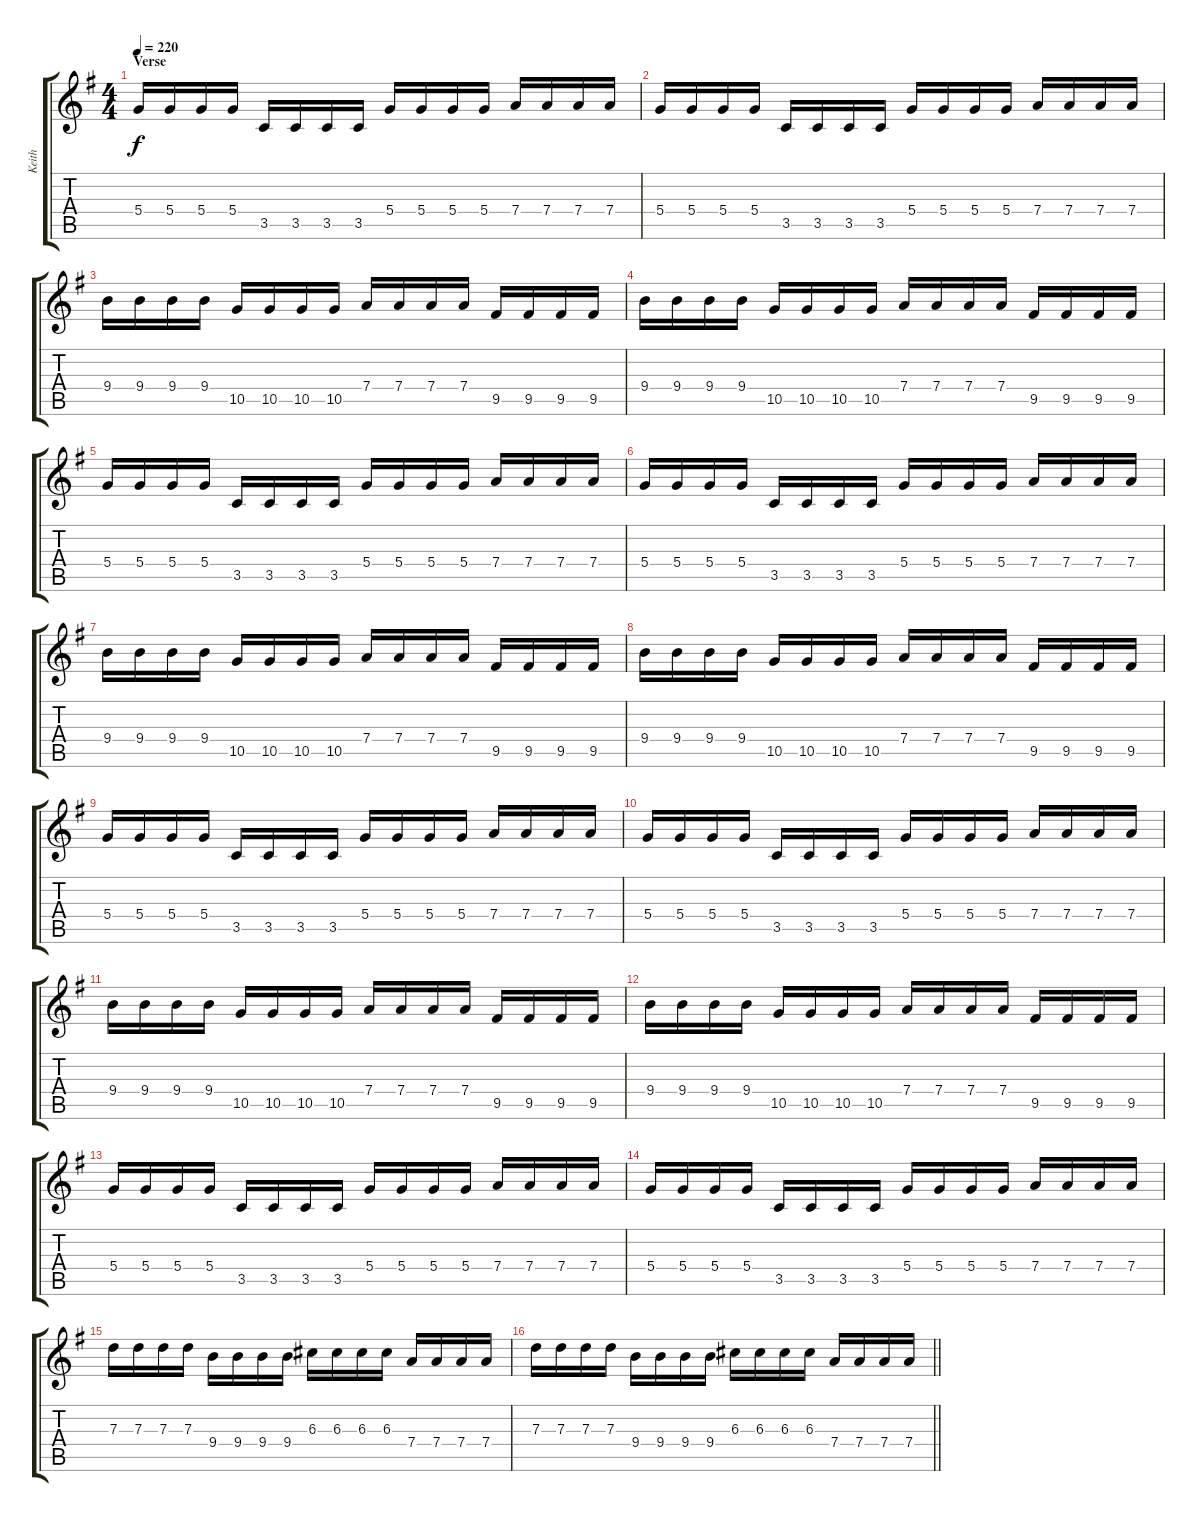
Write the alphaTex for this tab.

\track ("Keith" "Keith") {instrument distortionguitar}
\staff {score tabs}
\tuning (E4 B3 G3 D3 A2 E2) {hide}
\ts (4 4)
\section ("" "Verse")
\tempo 220
\clef g2
\ks g
5.4.16{dy f} 5.4.16 5.4.16 5.4.16 3.5.16 3.5.16 3.5.16 3.5.16 5.4.16 5.4.16 5.4.16 5.4.16 7.4.16 7.4.16 7.4.16 7.4.16 |
5.4.16 5.4.16 5.4.16 5.4.16 3.5.16 3.5.16 3.5.16 3.5.16 5.4.16 5.4.16 5.4.16 5.4.16 7.4.16 7.4.16 7.4.16 7.4.16 |
9.4.16 9.4.16 9.4.16 9.4.16 10.5.16 10.5.16 10.5.16 10.5.16 7.4.16 7.4.16 7.4.16 7.4.16 9.5.16 9.5.16 9.5.16 9.5.16 |
9.4.16 9.4.16 9.4.16 9.4.16 10.5.16 10.5.16 10.5.16 10.5.16 7.4.16 7.4.16 7.4.16 7.4.16 9.5.16 9.5.16 9.5.16 9.5.16 |
5.4.16 5.4.16 5.4.16 5.4.16 3.5.16 3.5.16 3.5.16 3.5.16 5.4.16 5.4.16 5.4.16 5.4.16 7.4.16 7.4.16 7.4.16 7.4.16 |
5.4.16 5.4.16 5.4.16 5.4.16 3.5.16 3.5.16 3.5.16 3.5.16 5.4.16 5.4.16 5.4.16 5.4.16 7.4.16 7.4.16 7.4.16 7.4.16 |
9.4.16 9.4.16 9.4.16 9.4.16 10.5.16 10.5.16 10.5.16 10.5.16 7.4.16 7.4.16 7.4.16 7.4.16 9.5.16 9.5.16 9.5.16 9.5.16 |
9.4.16 9.4.16 9.4.16 9.4.16 10.5.16 10.5.16 10.5.16 10.5.16 7.4.16 7.4.16 7.4.16 7.4.16 9.5.16 9.5.16 9.5.16 9.5.16 |
5.4.16 5.4.16 5.4.16 5.4.16 3.5.16 3.5.16 3.5.16 3.5.16 5.4.16 5.4.16 5.4.16 5.4.16 7.4.16 7.4.16 7.4.16 7.4.16 |
5.4.16 5.4.16 5.4.16 5.4.16 3.5.16 3.5.16 3.5.16 3.5.16 5.4.16 5.4.16 5.4.16 5.4.16 7.4.16 7.4.16 7.4.16 7.4.16 |
9.4.16 9.4.16 9.4.16 9.4.16 10.5.16 10.5.16 10.5.16 10.5.16 7.4.16 7.4.16 7.4.16 7.4.16 9.5.16 9.5.16 9.5.16 9.5.16 |
9.4.16 9.4.16 9.4.16 9.4.16 10.5.16 10.5.16 10.5.16 10.5.16 7.4.16 7.4.16 7.4.16 7.4.16 9.5.16 9.5.16 9.5.16 9.5.16 |
5.4.16 5.4.16 5.4.16 5.4.16 3.5.16 3.5.16 3.5.16 3.5.16 5.4.16 5.4.16 5.4.16 5.4.16 7.4.16 7.4.16 7.4.16 7.4.16 |
5.4.16 5.4.16 5.4.16 5.4.16 3.5.16 3.5.16 3.5.16 3.5.16 5.4.16 5.4.16 5.4.16 5.4.16 7.4.16 7.4.16 7.4.16 7.4.16 |
7.3.16 7.3.16 7.3.16 7.3.16 9.4.16 9.4.16 9.4.16 9.4.16 6.3.16 6.3.16 6.3.16 6.3.16 7.4.16 7.4.16 7.4.16 7.4.16 |
\barLineRight lightlight
7.3.16 7.3.16 7.3.16 7.3.16 9.4.16 9.4.16 9.4.16 9.4.16 6.3.16 6.3.16 6.3.16 6.3.16 7.4.16 7.4.16 7.4.16 7.4.16
